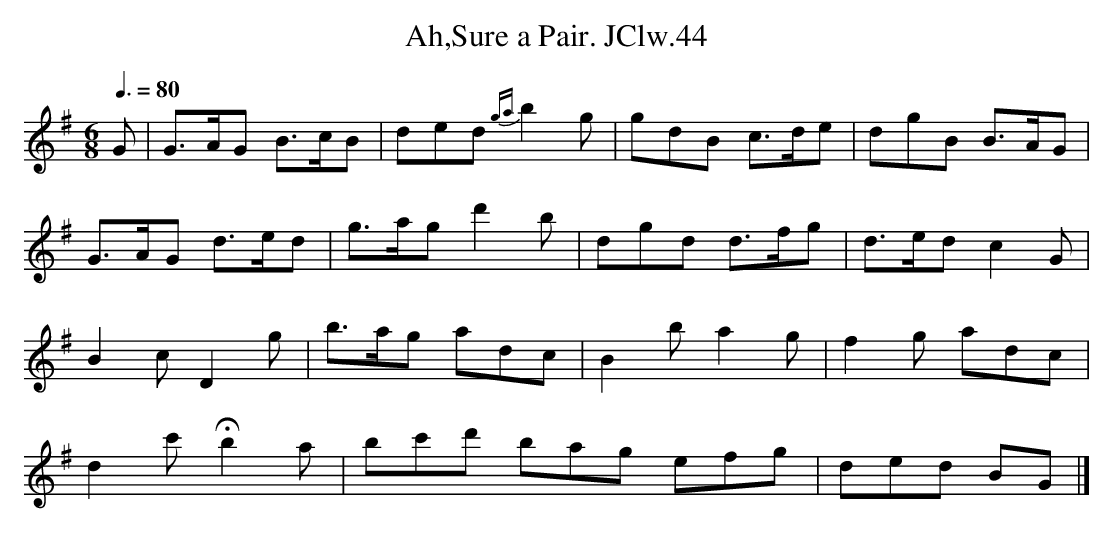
X:1
T:Ah,Sure a Pair. JClw.44
M:6/8
L:1/8
Q:3/8=80
K:G
G|G>AG B>cB|ded {ga}b2g|gdB c>de|dgB B>AG|
G>AG d>ed|g>ag d'2b|dgd d>fg|d>ed c2G|
B2cD2g|b>ag adc|B2b a2g|f2g adc|
d2c' Hb2a|bc'd' bag efg|ded BG|]
